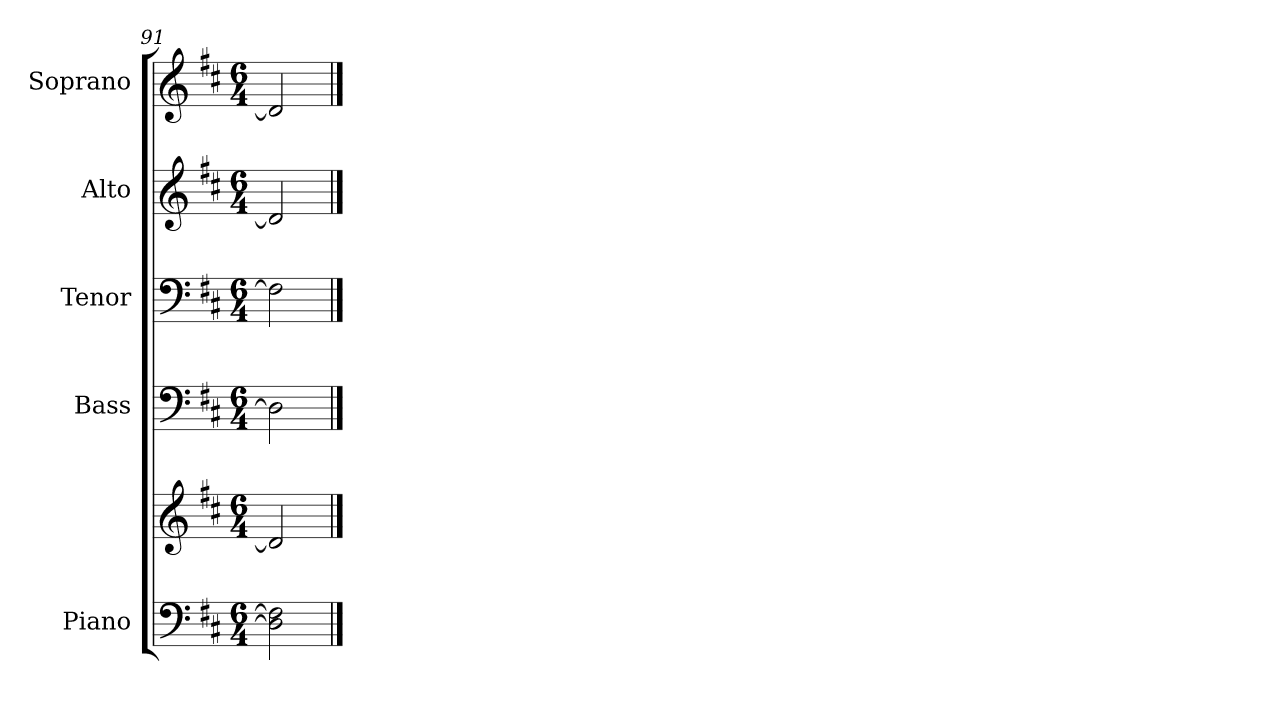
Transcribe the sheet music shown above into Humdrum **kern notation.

**kern	**kern	**kern	**kern	**kern	**kern
*part5	*part5	*part4	*part3	*part2	*part1
*staff6	*staff5	*staff4	*staff3	*staff2	*staff1
*I"Piano	*	*I"Bass	*I"Tenor	*I"Alto	*I"Soprano
*I'Pno.	*	*I'B.	*I'T.	*I'A.	*I'S.
!!LO:PB:g=z
*clefF4	*clefG2	*clefF4	*clefF4	*clefG2	*clefG2
*k[f#c#]	*k[f#c#]	*k[f#c#]	*k[f#c#]	*k[f#c#]	*k[f#c#]
*D:	*D:	*D:	*D:	*D:	*D:
*M6/4	*M6/4	*M6/4	*M6/4	*M6/4	*M6/4
=91	=91	=91	=91	=91	=91
2Di\] 2F#i]	2di/]	2Di\]	2F#i\]	2di/]	2di/]
==	==	==	==	==	==
*-	*-	*-	*-	*-	*-
